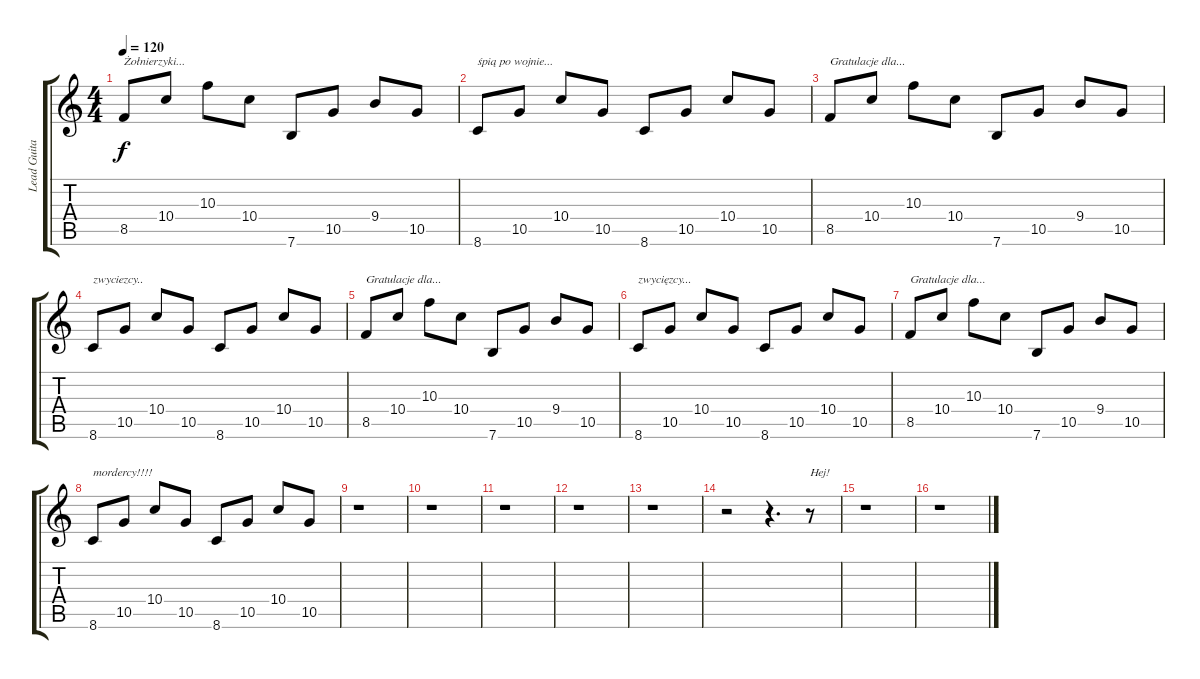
\track ("Lead Guitar [Intro]" "Lead Guita") {instrument electricguitarmuted}
\staff {score tabs}
\tuning (E4 B3 G3 D3 A2 E2) {hide}
\ts (4 4)
\tempo 120
\clef g2
\ks c
8.5.8{txt "Żołnierzyki..." dy f} 10.4.8 10.3.8 10.4.8 7.6.8 10.5.8 9.4.8 10.5.8 |
8.6.8{txt "śpią po wojnie..."} 10.5.8 10.4.8 10.5.8 8.6.8 10.5.8 10.4.8 10.5.8 |
8.5.8{txt "Gratulacje dla..."} 10.4.8 10.3.8 10.4.8 7.6.8 10.5.8 9.4.8 10.5.8 |
8.6.8{txt "zwyciezcy.."} 10.5.8 10.4.8 10.5.8 8.6.8 10.5.8 10.4.8 10.5.8 |
8.5.8{txt "Gratulacje dla..."} 10.4.8 10.3.8 10.4.8 7.6.8 10.5.8 9.4.8 10.5.8 |
8.6.8{txt "zwycięzcy..."} 10.5.8 10.4.8 10.5.8 8.6.8 10.5.8 10.4.8 10.5.8 |
8.5.8{txt "Gratulacje dla..."} 10.4.8 10.3.8 10.4.8 7.6.8 10.5.8 9.4.8 10.5.8 |
8.6.8{txt "mordercy!!!!"} 10.5.8 10.4.8 10.5.8 8.6.8 10.5.8 10.4.8 10.5.8 |
r.1 |
r.1 |
r.1 |
r.1 |
r.1 |
r.2 r.4{d} r.8{txt "Hej!"} |
r.1 |
r.1
